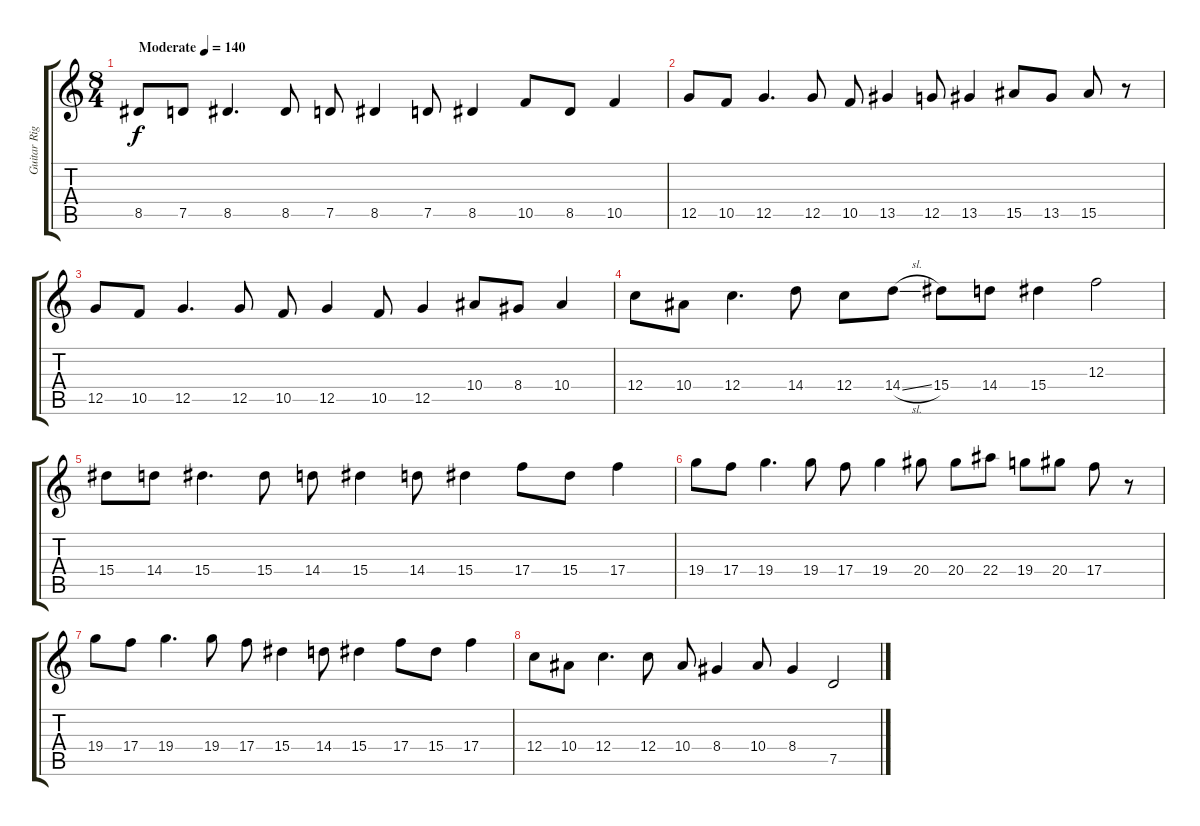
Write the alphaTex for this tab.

\track ("Guitar Right" "Guitar Rig") {instrument distortionguitar}
\staff {score tabs}
\tuning (D4 A3 F3 C3 G2 C2) {hide}
\ts (8 4)
\tempo (140 "Moderate")
\clef g2
\ks c
8.5.8{dy f instrument distortionguitar} 7.5.8 8.5.4{d} 8.5.8 7.5.8 8.5.4 7.5.8 8.5.4 10.5.8 8.5.8 10.5.4 |
12.5.8 10.5.8 12.5.4{d} 12.5.8 10.5.8 13.5.4 12.5.8 13.5.4 15.5.8 13.5.8 15.5.8 r.8 |
12.5.8 10.5.8 12.5.4{d} 12.5.8 10.5.8 12.5.4 10.5.8 12.5.4 10.4.8 8.4.8 10.4.4 |
12.4.8 10.4.8 12.4.4{d} 14.4.8 12.4.8 14.4{sl}.8 15.4.8 14.4.8 15.4.4 12.3.2 |
15.4.8 14.4.8 15.4.4{d} 15.4.8 14.4.8 15.4.4 14.4.8 15.4.4 17.4.8 15.4.8 17.4.4 |
19.4.8 17.4.8 19.4.4{d} 19.4.8 17.4.8 19.4.4 20.4.8 20.4.8 22.4.8 19.4.8 20.4.8 17.4.8 r.8 |
19.4.8 17.4.8 19.4.4{d} 19.4.8 17.4.8 15.4.4 14.4.8 15.4.4 17.4.8 15.4.8 17.4.4 |
12.4.8 10.4.8 12.4.4{d} 12.4.8 10.4.8 8.4.4 10.4.8 8.4.4 7.5.2
